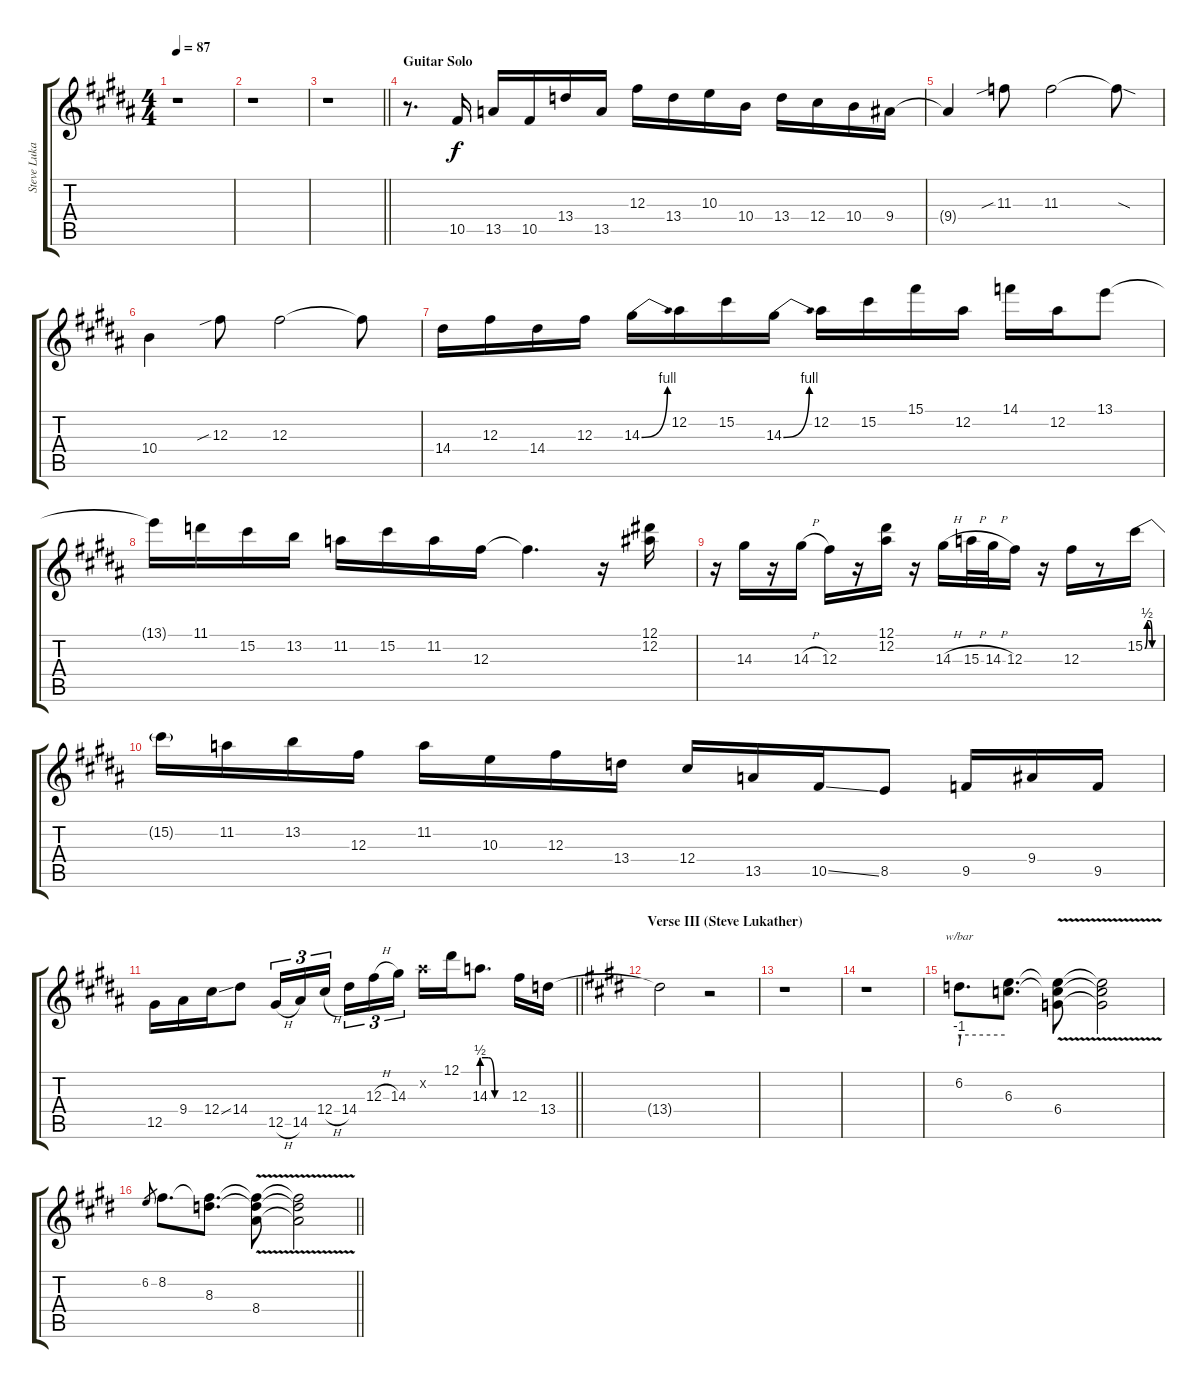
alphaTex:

\track ("Steve Lukather (Overdiven Guitar)" "Steve Luka") {instrument overdrivenguitar}
\staff {score tabs}
\tuning (Eb4 Bb3 Gb3 Db3 Ab2 Eb2) {hide}
\ts (4 4)
\tempo 87
\clef g2
\ks b
r.1{dy f} |
r.1 |
\barLineRight lightlight
r.1 |
\section ("" "Guitar Solo")
r.8{d} 10.5.16 13.5.16 10.5.16 13.4.16 13.5.16 12.3.16 13.4.16 10.3.16 10.4.16 13.4.16 12.4.16 10.4.16 9.4.16 |
9.4{t}.4 11.3{sib}.8 11.3.2 11.3{sod t}.8 |
10.4.4 12.3{sib}.8 12.3.2 12.3{t}.8 |
14.4.16 12.3.16 14.4.16 12.3.16 14.3{be (bend 0 0 60 4)}.16 12.2.16 15.2.16 14.3{be (bend 0 0 60 4)}.16 12.2.16 15.2.16 15.1.16 12.2.16 14.1.16 12.2.16 13.1.8 |
13.1{t}.16 11.1.16 15.2.16 13.2.16 11.2.16 15.2.16 11.2.16 12.3.16 12.3{t}.4{d} r.16 (12.1 12.2).16 |
r.16 14.3.16 r.16 14.3{h}.16 12.3.16 r.16 (12.1 12.2).16 r.16 14.3{h}.16 15.3{h}.32 14.3{h}.32 12.3.16 r.16 12.3.16 r.8 15.2{be (custom 0 0 10 2 20 2 30 0 60 0)}.16 |
15.2{t}.16 11.2.16 13.2.16 12.3.16 11.2.16 10.3.16 12.3.16 13.4.16 12.4.16 13.5.16 10.5{ss}.16 8.5.8 9.5.16 9.4.16 9.5.16 |
\barLineRight lightlight
12.5.16 9.4.16 12.4{ss}.16 14.4.8 12.5{h}.16{tu (3 2)} 14.5.16{tu (3 2)} 12.4{h}.16{tu (3 2) beam splitsecondary} 14.4.16{tu (3 2)} 12.3{h}.16{tu (3 2)} 14.3.16{tu (3 2) beam splitsecondary} 12.2{x}.16 12.1.16 14.3{be (custom 0 2 15 2 30 0 60 0)}.8{d} 12.3.16 13.4.16 |
\section ("" "Verse III (Steve Lukather)")
\ks e
13.4{t}.2 r.2 |
r.1 |
r.1 |
6.2.8{d tbe (custom default 0 -4 2 0 60 0)} (6.2{t} 6.3).8{d} (6.2{t} 6.3{t} 6.4{v}).8 (6.2{t} 6.3{t} 6.4{t}).2 |
\barLineRight lightlight
6.2.8{gr} 8.2.8{d} (8.2{t} 8.3).8{d} (8.2{t} 8.3{t} 8.4{v}).8 (8.2{t} 8.3{t} 8.4{t}).2
